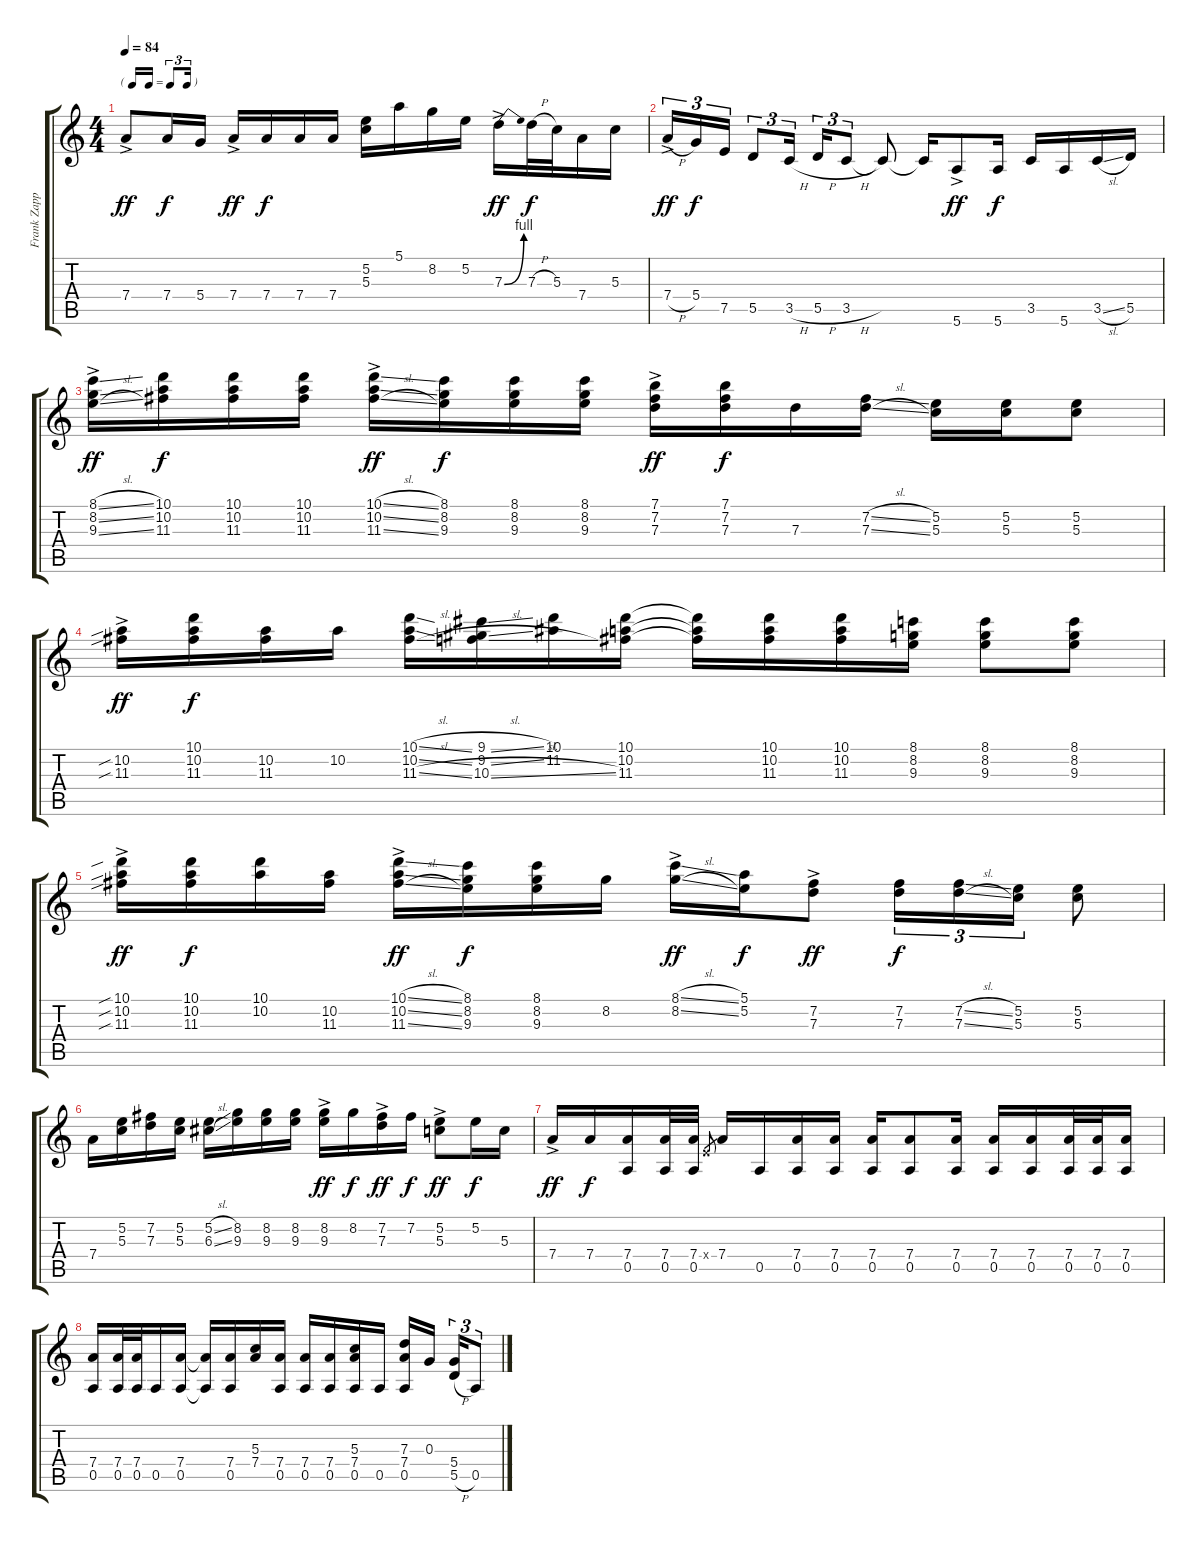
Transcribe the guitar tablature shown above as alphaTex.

\track ("Frank Zappa - Guitar" "Frank Zapp") {instrument distortionguitar}
\staff {score tabs}
\tuning (E4 B3 G3 D3 A2 E2) {hide}
\ts (4 4)
\tf triplet16th
\tempo 84
\clef g2
\ks c
7.4{ac}.8{dy ff} 7.4.16{dy f} 5.4.16 7.4{ac}.16{dy ff} 7.4.16{dy f} 7.4.16 7.4.16 (5.2 5.3).16 5.1.16 8.2.16 5.2.16 7.3{be (bend 0 0 60 4) ac}.16{dy ff} 7.3{h}.32{dy f} 5.3.32 7.4.16 5.3.16 |
7.4{h ac}.16{tu (3 2) dy ff} 5.4.16{tu (3 2) dy f} 7.5.16{tu (3 2)} 5.5.8{tu (3 2)} 3.5{h}.16{tu (3 2)} 5.5{h}.16{tu (3 2)} 3.5{h}.8{tu (3 2)} 3.5{t}.8 3.5{t}.16 5.6{ac}.8{dy ff} 5.6.16{dy f} 3.5.16 5.6.16 3.5{sl}.16 5.5.16 |
(8.1{sl ac} 8.2{sl ac} 9.3{sl ac}).16{dy ff} (10.1 10.2 11.3).16{dy f} (10.1 10.2 11.3).16 (10.1 10.2 11.3).16 (10.1{sl ac} 10.2{sl ac} 11.3{sl ac}).16{dy ff} (8.1 8.2 9.3).16{dy f} (8.1 8.2 9.3).16 (8.1 8.2 9.3).16 (7.1{ac} 7.2{ac} 7.3{ac}).16{dy ff} (7.1 7.2 7.3).16{dy f} 7.3.16 (7.2{sl} 7.3{sl}).16 (5.2 5.3).16 (5.2 5.3).16 (5.2 5.3).8 |
(10.2{sib ac} 11.3{sib ac}).16{dy ff} (10.1 10.2 11.3).16{dy f} (10.2 11.3).16 10.2.16 (10.1{sl} 10.2{sl} 11.3{sl}).16 (9.1{sl} 9.2{sl} 10.3{sl}).16 (10.1 11.2).16 (10.1 10.2 11.3).16 (10.1{t} 10.2{t} 11.3{t}).16 (10.1 10.2 11.3).16 (10.1 10.2 11.3).16 (8.1 8.2 9.3).16 (8.1 8.2 9.3).8 (8.1 8.2 9.3).8 |
(10.1{sib ac} 10.2{sib ac} 11.3{sib ac}).16{dy ff} (10.1 10.2 11.3).16{dy f} (10.1 10.2).16 (10.2 11.3).16 (10.1{sl ac} 10.2{sl ac} 11.3{sl ac}).16{dy ff} (8.1 8.2 9.3).16{dy f} (8.1 8.2 9.3).16 8.2.16 (8.1{sl ac} 8.2{sl ac}).16{dy ff} (5.1 5.2).16{dy f} (7.2{ac} 7.3{ac}).8{dy ff} (7.2 7.3).16{tu (3 2) dy f} (7.2{sl} 7.3{sl}).16{tu (3 2)} (5.2 5.3).16{tu (3 2)} (5.2 5.3).8 |
7.4.16 (5.2 5.3).16 (7.2 7.3).16 (5.2 5.3).16 (5.2{sl} 6.3{sl}).16 (8.2 9.3).16 (8.2 9.3).16 (8.2 9.3).16 (8.2{ac} 9.3{ac}).16{dy ff} 8.2.16{dy f} (7.2{ac} 7.3{ac}).16{dy ff} 7.2.16{dy f} (5.2{ac} 5.3{ac}).8{dy ff} 5.2.16{dy f} 5.3.16 |
7.4{ac}.16{dy ff} 7.4.16{dy f} (7.4 0.5).16 (7.4 0.5).32 (7.4 0.5).32 2.4{x}.8{gr} 7.4.16 0.5.16 (7.4 0.5).16 (7.4 0.5).16 (7.4 0.5).16 (7.4 0.5).8 (7.4 0.5).16 (7.4 0.5).16 (7.4 0.5).16 (7.4 0.5).32 (7.4 0.5).32 (7.4 0.5).16 |
(7.4 0.5).16 (7.4 0.5).32 (7.4 0.5).32 0.5.16 (7.4 0.5).16 (7.4{t} 0.5{t}).16 (7.4 0.5).16 (5.3 7.4).16 (7.4 0.5).16 (7.4 0.5).16 (7.4 0.5).16 (5.3 7.4 0.5).16 0.5.16 (7.3 7.4 0.5).16 0.3.16{beam splitsecondary} (5.4 5.5{h}).16{tu (3 2)} 0.5.8{tu (3 2)}
